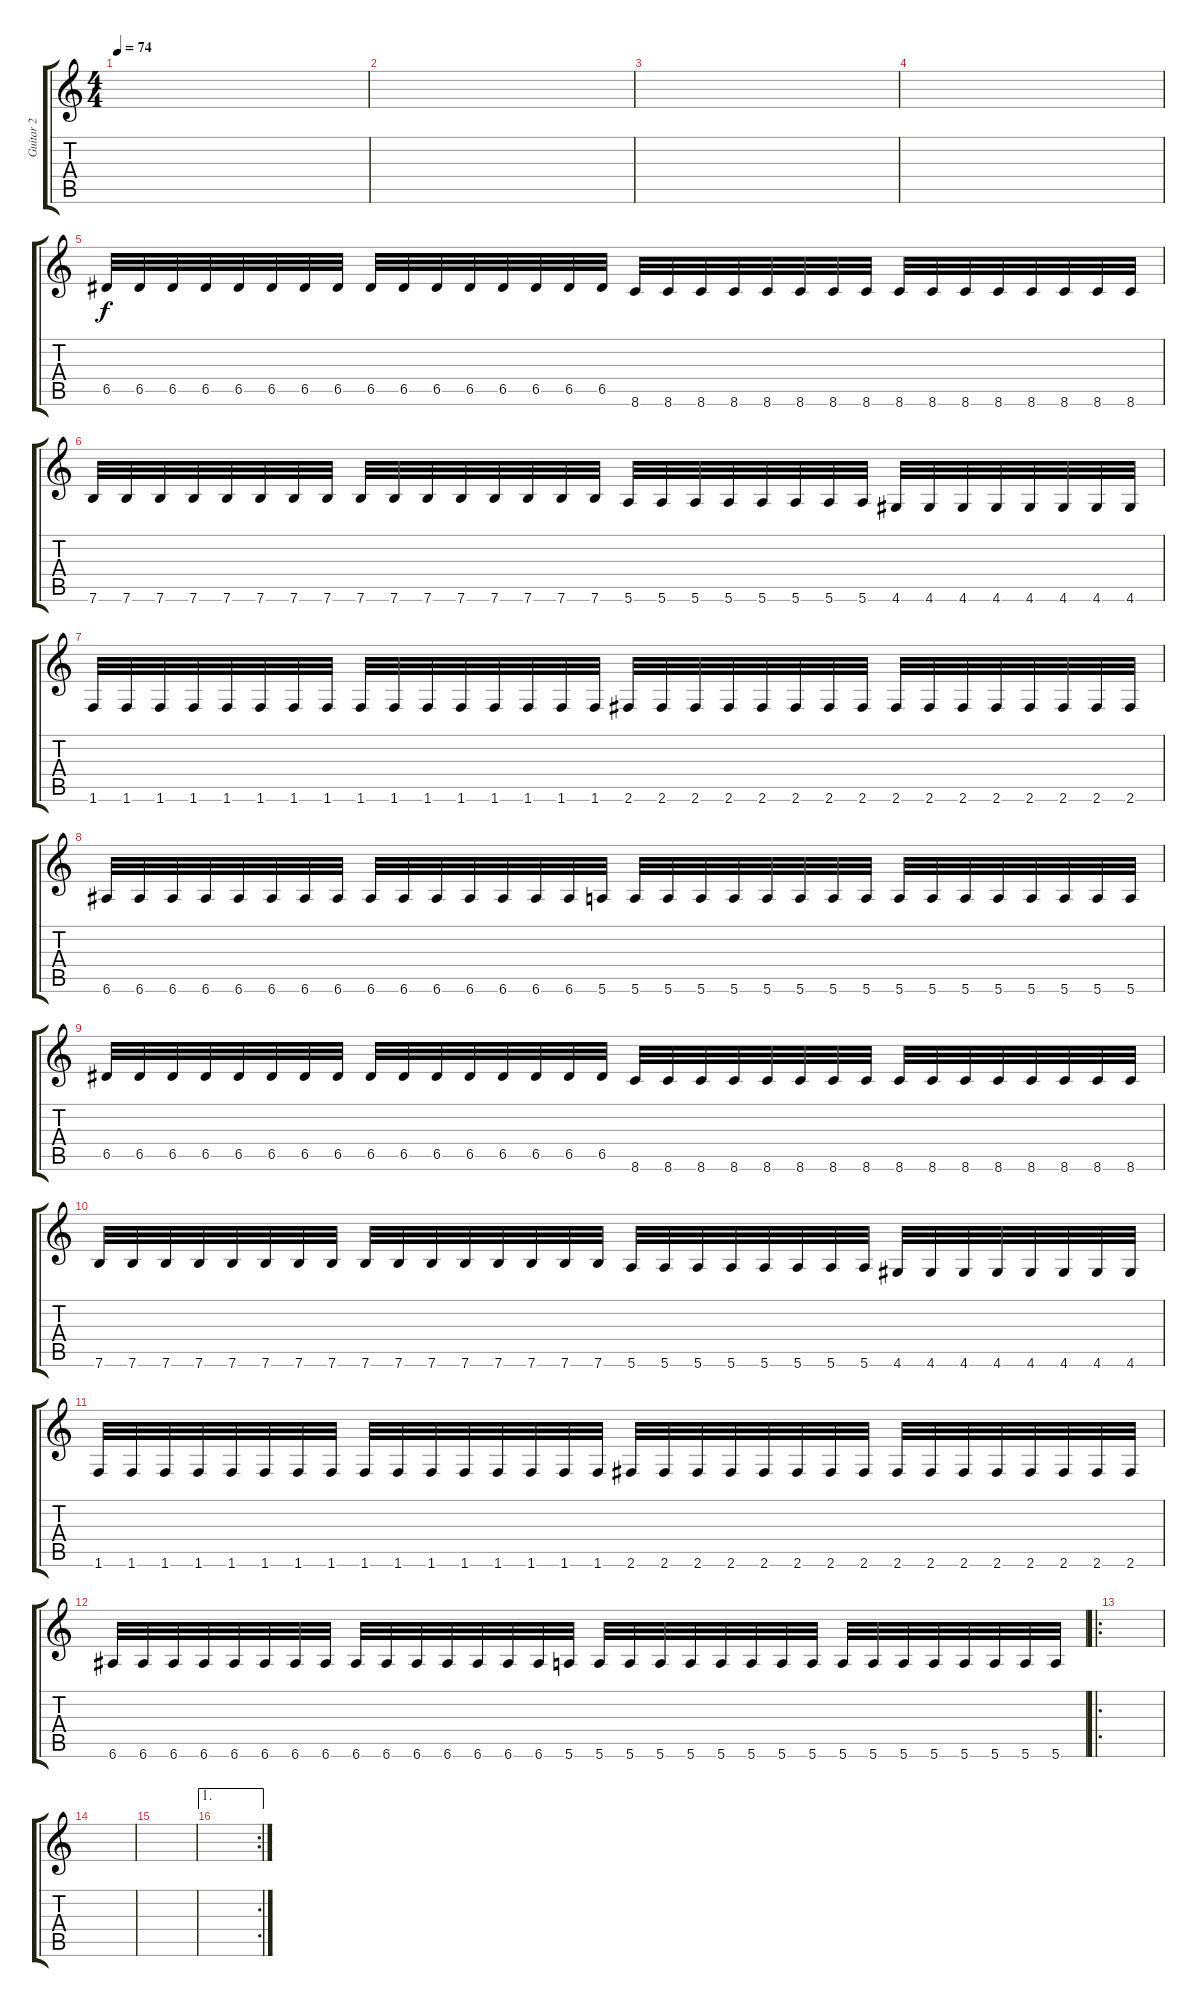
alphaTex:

\track ("Guitar 2" "Guitar 2") {instrument distortionguitar}
\staff {score tabs}
\tuning (E4 B3 G3 D3 A2 E2) {hide}
\ts (4 4)
\tempo 74
\clef g2
\ks c
|
|
|
|
6.5.32 6.5.32 6.5.32 6.5.32 6.5.32 6.5.32 6.5.32 6.5.32 6.5.32 6.5.32 6.5.32 6.5.32 6.5.32 6.5.32 6.5.32 6.5.32 8.6.32 8.6.32 8.6.32 8.6.32 8.6.32 8.6.32 8.6.32 8.6.32 8.6.32 8.6.32 8.6.32 8.6.32 8.6.32 8.6.32 8.6.32 8.6.32 |
7.6.32 7.6.32 7.6.32 7.6.32 7.6.32 7.6.32 7.6.32 7.6.32 7.6.32 7.6.32 7.6.32 7.6.32 7.6.32 7.6.32 7.6.32 7.6.32 5.6.32 5.6.32 5.6.32 5.6.32 5.6.32 5.6.32 5.6.32 5.6.32 4.6.32 4.6.32 4.6.32 4.6.32 4.6.32 4.6.32 4.6.32 4.6.32 |
1.6.32 1.6.32 1.6.32 1.6.32 1.6.32 1.6.32 1.6.32 1.6.32 1.6.32 1.6.32 1.6.32 1.6.32 1.6.32 1.6.32 1.6.32 1.6.32 2.6.32 2.6.32 2.6.32 2.6.32 2.6.32 2.6.32 2.6.32 2.6.32 2.6.32 2.6.32 2.6.32 2.6.32 2.6.32 2.6.32 2.6.32 2.6.32 |
6.6.32 6.6.32 6.6.32 6.6.32 6.6.32 6.6.32 6.6.32 6.6.32 6.6.32 6.6.32 6.6.32 6.6.32 6.6.32 6.6.32 6.6.32 5.6.32 5.6.32 5.6.32 5.6.32 5.6.32 5.6.32 5.6.32 5.6.32 5.6.32 5.6.32 5.6.32 5.6.32 5.6.32 5.6.32 5.6.32 5.6.32 5.6.32 |
6.5.32 6.5.32 6.5.32 6.5.32 6.5.32 6.5.32 6.5.32 6.5.32 6.5.32 6.5.32 6.5.32 6.5.32 6.5.32 6.5.32 6.5.32 6.5.32 8.6.32 8.6.32 8.6.32 8.6.32 8.6.32 8.6.32 8.6.32 8.6.32 8.6.32 8.6.32 8.6.32 8.6.32 8.6.32 8.6.32 8.6.32 8.6.32 |
7.6.32 7.6.32 7.6.32 7.6.32 7.6.32 7.6.32 7.6.32 7.6.32 7.6.32 7.6.32 7.6.32 7.6.32 7.6.32 7.6.32 7.6.32 7.6.32 5.6.32 5.6.32 5.6.32 5.6.32 5.6.32 5.6.32 5.6.32 5.6.32 4.6.32 4.6.32 4.6.32 4.6.32 4.6.32 4.6.32 4.6.32 4.6.32 |
1.6.32 1.6.32 1.6.32 1.6.32 1.6.32 1.6.32 1.6.32 1.6.32 1.6.32 1.6.32 1.6.32 1.6.32 1.6.32 1.6.32 1.6.32 1.6.32 2.6.32 2.6.32 2.6.32 2.6.32 2.6.32 2.6.32 2.6.32 2.6.32 2.6.32 2.6.32 2.6.32 2.6.32 2.6.32 2.6.32 2.6.32 2.6.32 |
6.6.32 6.6.32 6.6.32 6.6.32 6.6.32 6.6.32 6.6.32 6.6.32 6.6.32 6.6.32 6.6.32 6.6.32 6.6.32 6.6.32 6.6.32 5.6.32 5.6.32 5.6.32 5.6.32 5.6.32 5.6.32 5.6.32 5.6.32 5.6.32 5.6.32 5.6.32 5.6.32 5.6.32 5.6.32 5.6.32 5.6.32 5.6.32 |
\ro
|
|
|
\ae 1
\rc 2
